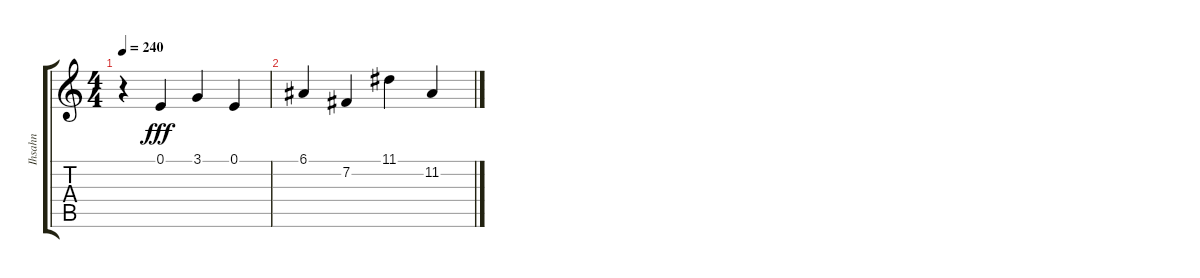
\track ("Ihsahn" "Ihsahn") {instrument churchorgan}
\staff {score tabs}
\tuning (E4 B3 G3 D3 A2 E2) {hide}
\ts (4 4)
\tempo 240
\clef g2
\ks c
r.4{dy fff} 0.1.4 3.1.4 0.1.4 |
6.1.4 7.2.4 11.1.4 11.2.4
